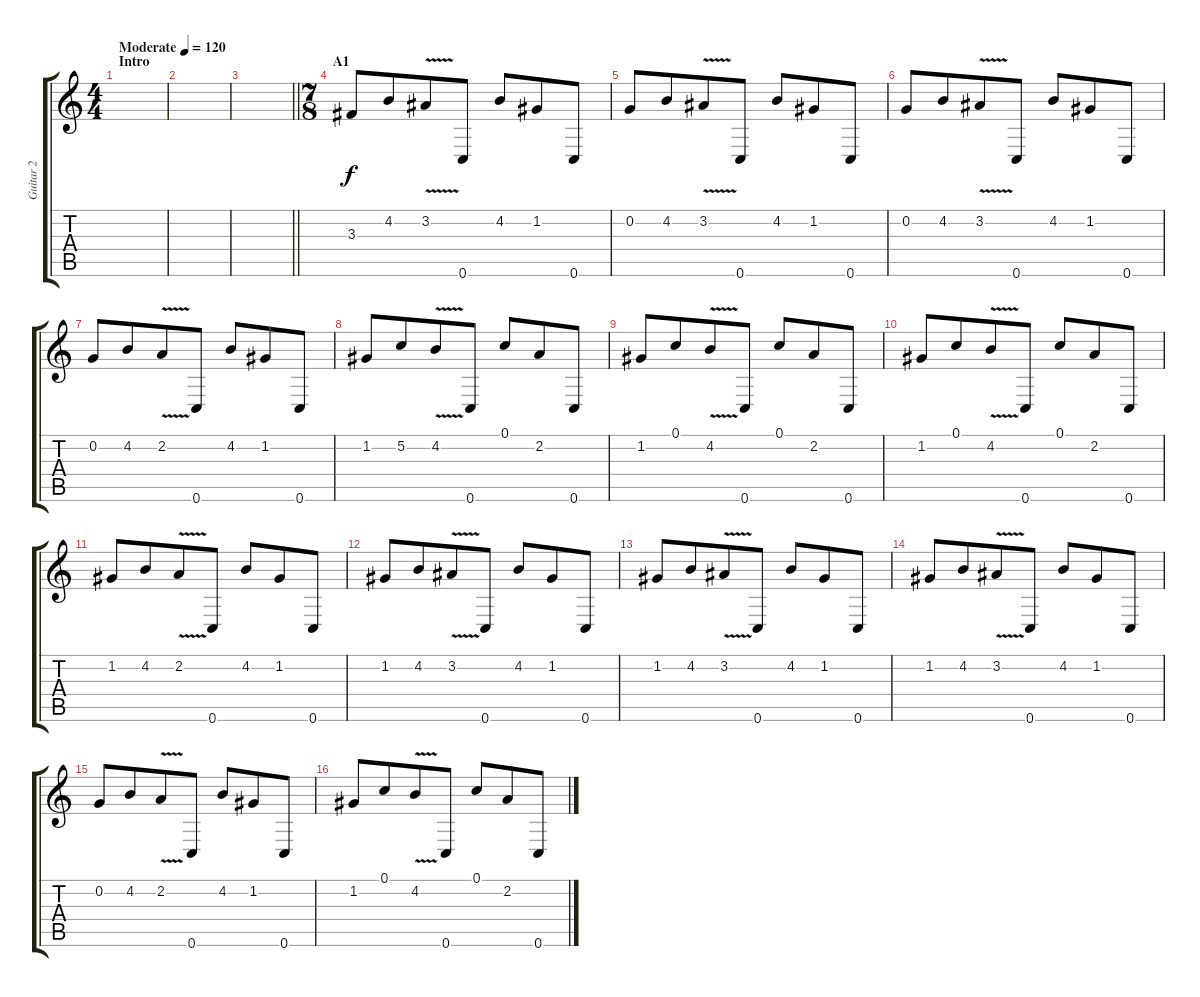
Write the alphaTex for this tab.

\track ("Guitar 2" "Guitar 2") {instrument overdrivenguitar}
\staff {score tabs}
\tuning (C4 G3 Eb3 Bb2 F2 C2) {hide}
\ts (4 4)
\section ("" "Intro")
\tempo (120 "Moderate")
\clef g2
\ks c
|
|
\barLineRight lightlight
|
\ts (7 8)
\section ("" "A1")
3.3.8 4.2.8 3.2{v}.8 0.6.8 4.2.8 1.2.8 0.6.8 |
0.2.8 4.2.8 3.2{v}.8 0.6.8 4.2.8 1.2.8 0.6.8 |
0.2.8 4.2.8 3.2{v}.8 0.6.8 4.2.8 1.2.8 0.6.8 |
0.2.8 4.2.8 2.2{v}.8 0.6.8 4.2.8 1.2.8 0.6.8 |
1.2.8 5.2.8 4.2{v}.8 0.6.8 0.1.8 2.2.8 0.6.8 |
1.2.8 0.1.8 4.2{v}.8 0.6.8 0.1.8 2.2.8 0.6.8 |
1.2.8 0.1.8 4.2{v}.8 0.6.8 0.1.8 2.2.8 0.6.8 |
1.2.8 4.2.8 2.2{v}.8 0.6.8 4.2.8 1.2.8 0.6.8 |
1.2.8 4.2.8 3.2{v}.8 0.6.8 4.2.8 1.2.8 0.6.8 |
1.2.8 4.2.8 3.2{v}.8 0.6.8 4.2.8 1.2.8 0.6.8 |
1.2.8 4.2.8 3.2{v}.8 0.6.8 4.2.8 1.2.8 0.6.8 |
0.2.8 4.2.8 2.2{v}.8 0.6.8 4.2.8 1.2.8 0.6.8 |
1.2.8 0.1.8 4.2{v}.8 0.6.8 0.1.8 2.2.8 0.6.8
